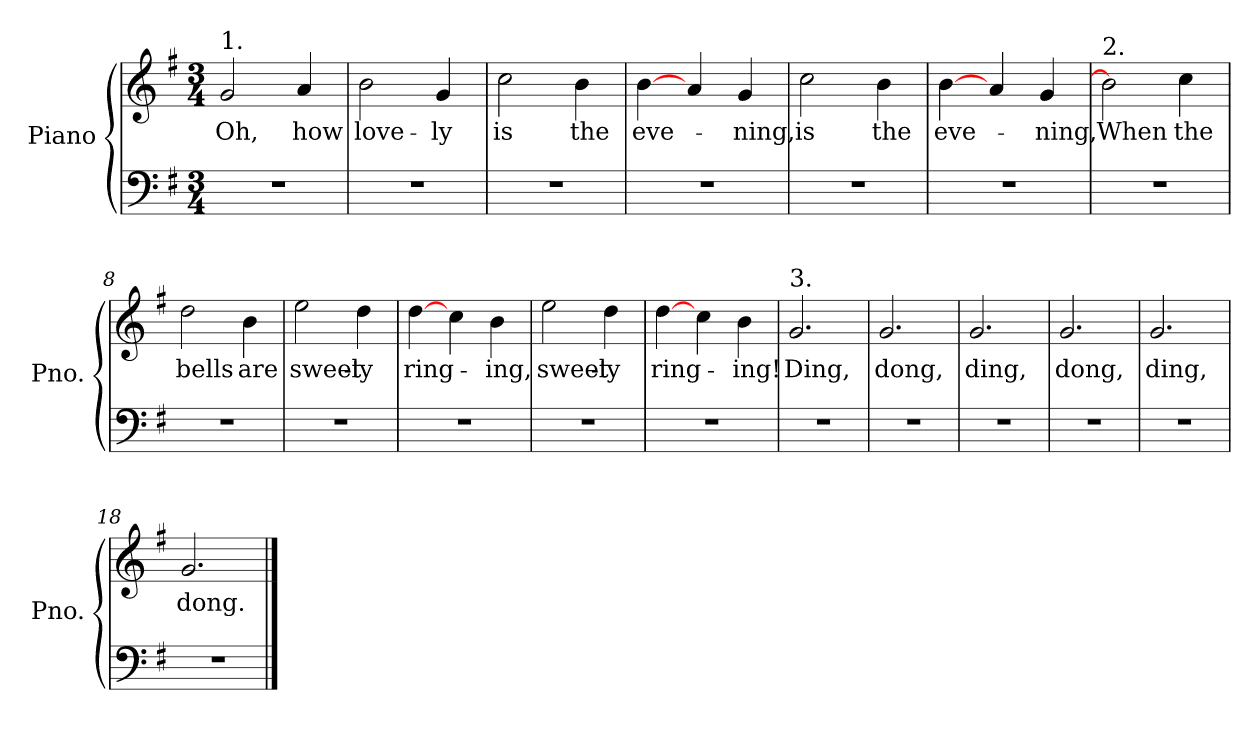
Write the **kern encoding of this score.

**kern	**kern	**text
*part1	*part1	*part1
*staff2	*staff1	*staff1
*I"Piano	*	*
*I'Pno.	*	*
!!LO:PB:g=z
*clefF4	*clefG2	*
*k[f#]	*k[f#]	*
*G:	*G:	*
*M3/4	*M3/4	*
=1	=1	=1
!LO:N:vis=1	!	!
!	!LO:TX:a:t=1.	!
!	!	!LO:LY:b:color=#000000
2.r	2gi/	Oh,
!	!	!LO:LY:b:color=#000000
.	4ai/	how
=2	=2	=2
!LO:N:vis=1	!	!
!	!	!LO:LY:b:color=#000000
2.r	2bi\	love-
!	!	!LO:LY:b:color=#000000
.	4gi/	-ly
=3	=3	=3
!LO:N:vis=1	!	!
!	!	!LO:LY:b:color=#000000
2.r	2cci\	is
!	!	!LO:LY:b:color=#000000
.	4bi\	the
=4	=4	=4
!LO:N:vis=1	!	!
!	!	!LO:LY:b:color=#000000
2.r	[4bi\	eve-
.	4ai/	.
!	!	!LO:LY:b:color=#000000
.	4gi/	-ning,
=5	=5	=5
!LO:N:vis=1	!	!
!	!	!LO:LY:b:color=#000000
2.r	2cci\	is
!	!	!LO:LY:b:color=#000000
.	4bi\	the
!!LO:LB:g=z
=6	=6	=6
!LO:N:vis=1	!	!
!	!	!LO:LY:b:color=#000000
2.r	[4bi\	eve-
.	4ai/	.
!	!	!LO:LY:b:color=#000000
.	4gi/	-ning,
=7	=7	=7
!LO:N:vis=1	!	!
!	!LO:TX:a:t=2.	!
!	!	!LO:LY:b:color=#000000
2.r	2bi\]	When
!	!	!LO:LY:b:color=#000000
.	4cci\	the
=8	=8	=8
!LO:N:vis=1	!	!
!	!	!LO:LY:b:color=#000000
2.r	2ddi\	bells
!	!	!LO:LY:b:color=#000000
.	4bi\	are
=9	=9	=9
!LO:N:vis=1	!	!
!	!	!LO:LY:b:color=#000000
2.r	2eei\	sweet-
!	!	!LO:LY:b:color=#000000
.	4ddi\	-ly
=10	=10	=10
!LO:N:vis=1	!	!
!	!	!LO:LY:b:color=#000000
2.r	[4ddi\	ring-
.	4cci\	.
!	!	!LO:LY:b:color=#000000
.	4bi\	-ing,
!!LO:LB:g=z
=11	=11	=11
!LO:N:vis=1	!	!
!	!	!LO:LY:b:color=#000000
2.r	2eei\	sweet-
!	!	!LO:LY:b:color=#000000
.	4ddi\	-ly
=12	=12	=12
!LO:N:vis=1	!	!
!	!	!LO:LY:b:color=#000000
2.r	[4ddi\	ring-
.	4cci\	.
!	!	!LO:LY:b:color=#000000
.	4bi\	-ing!
=13	=13	=13
!LO:N:vis=1	!	!
!	!LO:TX:a:t=3.	!
!	!	!LO:LY:b:color=#000000
2.r	2.gi/	Ding,
=14	=14	=14
!LO:N:vis=1	!	!
!	!	!LO:LY:b:color=#000000
2.r	2.gi/	dong,
=15	=15	=15
!LO:N:vis=1	!	!
!	!	!LO:LY:b:color=#000000
2.r	2.gi/	ding,
=16	=16	=16
!LO:N:vis=1	!	!
!	!	!LO:LY:b:color=#000000
2.r	2.gi/	dong,
=17	=17	=17
!LO:N:vis=1	!	!
!	!	!LO:LY:b:color=#000000
2.r	2.gi/	ding,
=18	=18	=18
!LO:N:vis=1	!	!
!	!	!LO:LY:b:color=#000000
2.r	2.gi/	dong.
==	==	==
*-	*-	*-
